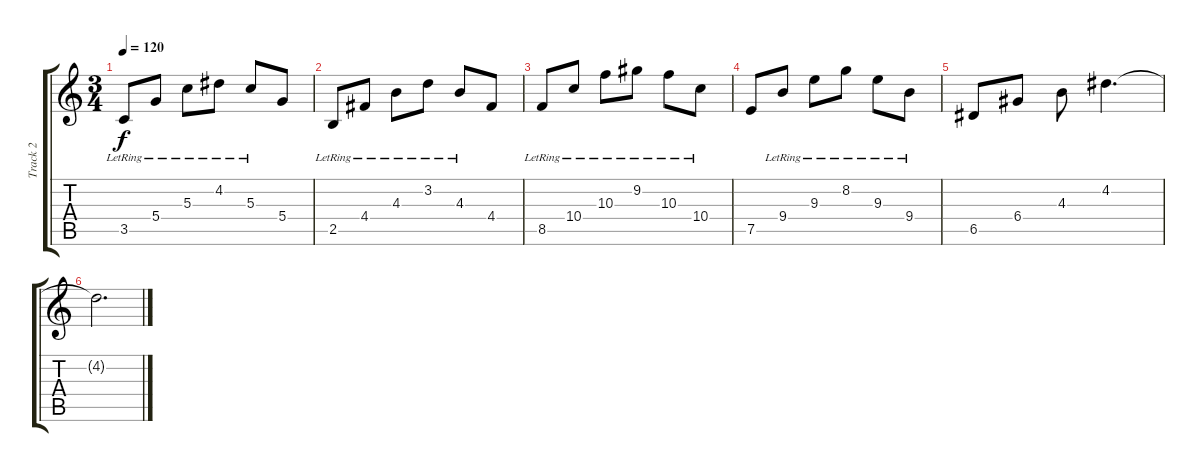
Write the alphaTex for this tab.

\track ("Track 2" "Track 2") {instrument acousticguitarsteel}
\staff {score tabs}
\tuning (E4 B3 G3 D3 A2 E2) {hide}
\ts (3 4)
\tempo 120
\clef g2
\ks c
3.5{lr}.8{dy f} 5.4{lr}.8 5.3{lr}.8 4.2{lr}.8 5.3{lr}.8 5.4.8 |
2.5{lr}.8 4.4{lr}.8 4.3{lr}.8 3.2{lr}.8 4.3{lr}.8 4.4.8 |
8.5{lr}.8 10.4{lr}.8 10.3{lr}.8 9.2{lr}.8 10.3{lr}.8 10.4{lr}.8 |
7.5.8 9.4{lr}.8 9.3{lr}.8 8.2{lr}.8 9.3{lr}.8 9.4{lr}.8 |
6.5.8 6.4.8 4.3.8 4.2.4{d} |
4.2{t}.2{d}
